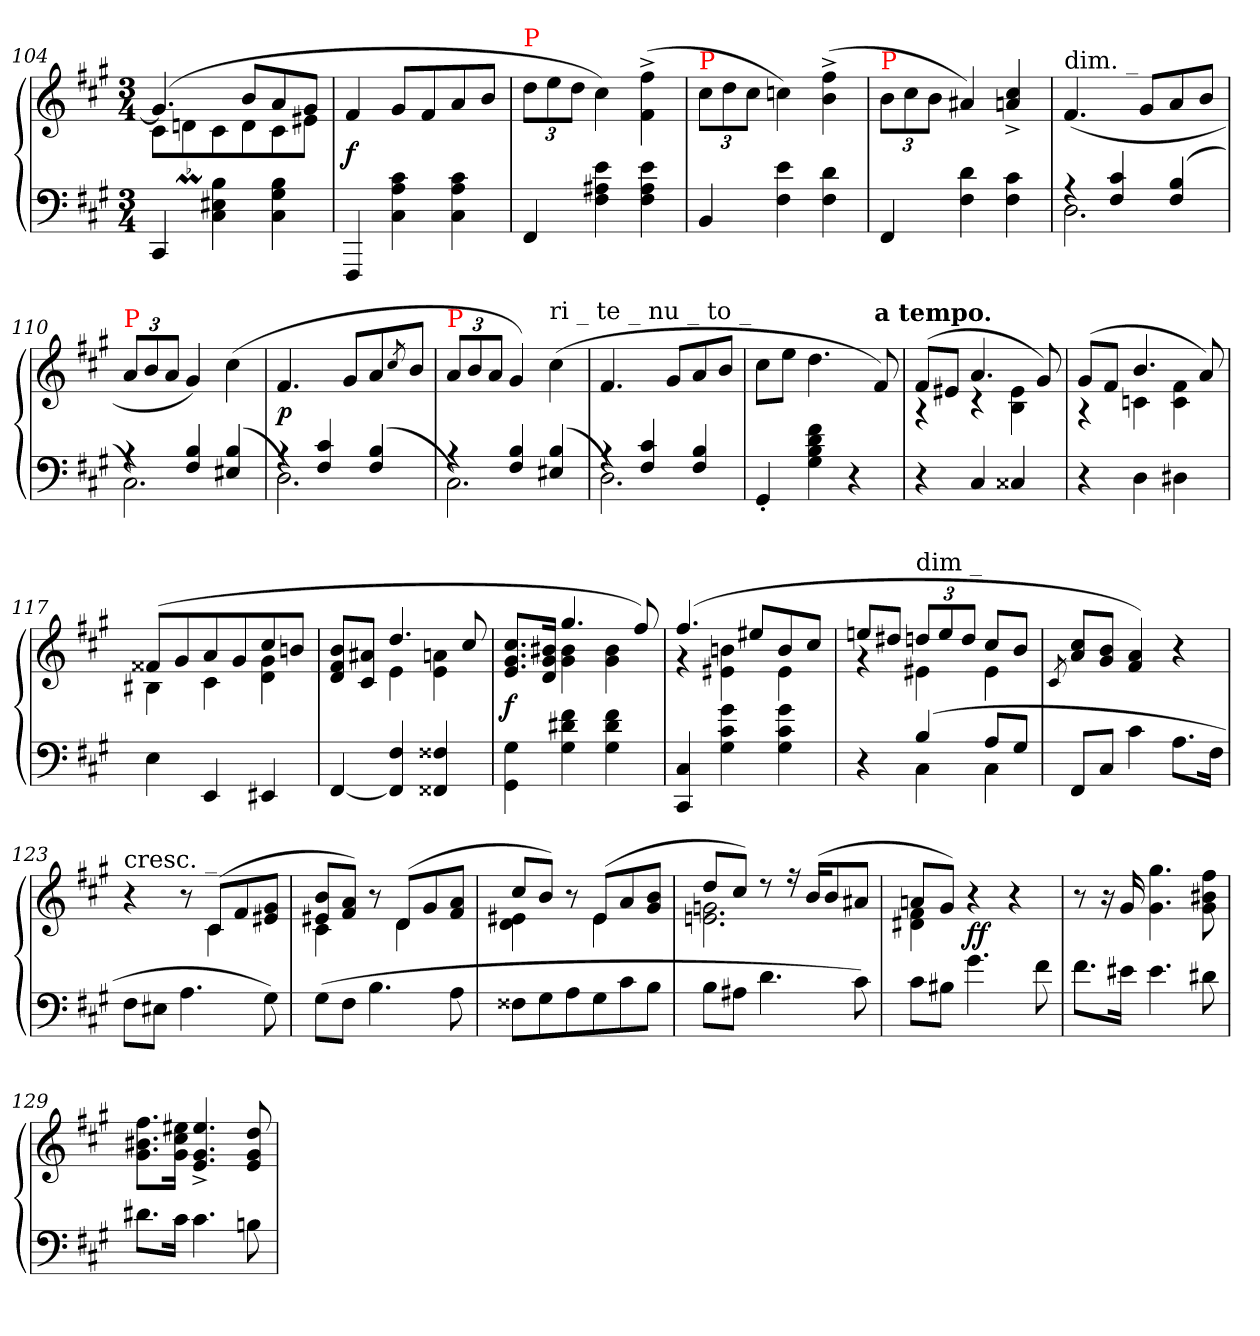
**kern	**kern	**dynam
*part1	*part1	*part1
*staff2	*staff1	*staff1/2
*clefF4	*clefG2	*
*k[f#c#g#]	*k[f#c#g#]	*
*M3/4	*M3/4	*
=104	=104	=104
*	*^	*
4CC#/	(4.g#/]	8c#\L	.
!	!	!LO:MOR:acc=-	!
.	.	8dnm\	.
4C#\ 4E#X\ 4B\	.	8c#\	.
.	8b/L	8d\	.
4C#\ 4G#\ 4B\	8a/	8c#\	.
.	8g#/J	8e#X\J	.
*	*v	*v	*
=105	=105	=105
4FFF#	4f#/	f
4C#\ 4A\ 4c#\	8g#/L	.
.	8f#/	.
4C#\ 4A\ 4c#\	8a/	.
.	8b/J	.
=106	=106	=106
*	*Xbrackettup	*
!	!LO:TX:a:color=red:t=P	!
4FF#/	12dd\L	.
.	12ee\	.
.	12dd\J	.
4F#\ 4A#X\ 4e\	4cc#)	.
4F#\ 4A#\ 4e\	(4ff#^<\ 4f#^<\	.
=107	=107	=107
!	!LO:TX:a:color=red:t=P	!
4BB/	12cc#\L	.
.	12dd\	.
.	12cc#\J	.
4F#\ 4e\	4ccn\)	.
4F#\ 4d\	(4b^<\ 4ff#^<\	.
=108	=108	=108
!	!LO:TX:a:color=red:t=P	!
4FF#/	12b\L	.
.	12cc#\	.
.	12b\J	.
4F#\ 4d\	4a#X/)	.
4F#\ 4c#\	4an^/ 4cc#^/	.
=109	=109	=109
*^	*	*
!	!	!LO:TX:a:t=dim. _	!
4rA	2.D\)	(>4.f#/	.
4F#/ 4c#/	.	.	.
.	.	8g#/L	.
(>4F#/ 4B/	.	8a/	.
.	.	8b/J	.
=110	=110	=110	=110
!	!	!LO:TX:a:color=red:t=P	!
4rA	2.C#\)	12a/L	.
.	.	12b/	.
.	.	12a/J	.
4F#/ 4B/	.	4g#/)	.
(>4E#X/ 4B/	.	(4cc#\	.
=111	=111	=111	=111
4rA	2.D\)	4.f#/	p
4F#/ 4c#/	.	.	.
.	.	8g#/L	.
(>4F#/ 4B/	.	8a/	.
.	.	8qcc#	.
.	.	8b/J	.
=112	=112	=112	=112
!	!	!LO:TX:a:color=red:t=P	!
4rA	2.C#\)	12a/L	.
.	.	12b/	.
.	.	12a/J	.
4F#/ 4B/	.	4g#/)	.
!	!	!LO:TX:a:t=ri _ te _ nu _ to _	!
(>4E#X/ 4B/	.	(>4cc#\	.
=113	=113	=113	=113
4rA	2.D\)	4.f#/	.
4F#/ 4c#/	.	.	.
.	.	8g#/L	.
(>4F#/ 4B/	.	8a/	.
.	.	8b/J	.
*v	*v	*	*
=114	=114	=114
4GG#'/	8cc#\L	.
.	8ee\J	.
4G#\ 4B\ 4d\ 4f#\	4.dd\	.
4r	.	.
!	!LO:TX:a:B:t=a tempo.	!
.	8f#/)	.
=115	=115	=115
*	*^	*
4r	(8f#/L	4rA	.
.	8e#X/J	.	.
4C#/	4.a/	4rc	.
4C##X/	.	4B\ 4e#\	.
.	8g#/)	.	.
=116	=116	=116	=116
4r	(8g#/L	4rA	.
.	8f#/J	.	.
4D\	4.b/	4cn\	.
4D#X\	.	4c\ 4f#\	.
.	8a/)	.	.
=117	=117	=117	=117
4E\	(8f##X/L	4B#X\	.
.	8g#/	.	.
4EE/	8a/	4c#\	.
.	8g#/	.	.
4EE#X/	8cc#/	4d\ 4g#\	.
.	8bn/J	.	.
=118	=118	=118	=118
[4FF#/	8d/ 8f#/ 8b/L	4ryy	.
.	8c#/ 8a#X/J	.	.
4FF#]/ 4F#/	4.dd/	4e\	.
4FF##X/ 4F##X/	.	4e\ 4an\	.
.	8cc#/	.	.
=119	=119	=119	=119
4GG#\ 4G#\	8.e/ 8.g#/ 8.cc#/L	4ryy	f
.	16d/ 16g#/ 16b#X/Jk	.	.
4G#\ 4d#X\ 4f#\	4.gg#/	4g#\ 4b#\	.
4G#\ 4d#\ 4f#\	.	4g#\ 4b#\	.
.	8ff#/)	.	.
=120	=120	=120	=120
4CC#/ 4C#/	(4.ff#/	4rg	.
4G#\ 4c#\ 4g#\	.	4e#X\ 4bn\	.
.	8ee#X/L	.	.
4G#\ 4c#\ 4g#\	8b/	4e#\	.
.	8cc#/J	.	.
=121	=121	=121	=121
*^	*	*	*
4ryy	4r	8een/L	4rg	.
.	.	8dd#X/J	.	.
!	!	!LO:TX:a:t=dim _	!	!
(>4B/	4C#\	12ddn/L	4e#X\	.
.	.	12ee/	.	.
.	.	12dd/J	.	.
8A/L	4C#\	8cc#/L	4e#\	.
8G#/J	.	8b/J	.	.
*v	*v	*	*	*
*	*v	*v	*
=122	=122	=122
.	8qc#	.
8FF#/L	8a/ 8cc#/L	.
8C#/J	8g#/ 8b/J	.
4c#\	4f#/ 4a/)	.
8.A\L	4r	.
16F#\Jk	.	.
=123	=123	=123
*	*^	*
!	!LO:TX:a:t=cresc. _	!	!
8F#\L	4ryy	4r	.
8E#X\J	.	.	.
4.A\	8ryy	8r	.
.	(>8c#/L	4c#\	.
.	8f#/	.	.
8G#\)	8e#X/ 8g#/J	8ryy	.
=124	=124	=124	=124
(8G#\L	8e#X/ 8b/L	4c#\	.
8F#\J	8f#/ 8a/J)	.	.
4.B\	8r	8ryy	.
.	(>8d/L	4d\	.
.	8g#/	.	.
8A\	8f#/ 8a/J	8ryy	.
=125	=125	=125	=125
8F##X\L	8cc#/L	4d\ 4e#X\	.
8G#\	8b/J)	.	.
8A\	8r	8ryy	.
8G#\	(8e#/L	4e#\	.
8c#\	8a/	.	.
8B\J	8g#/ 8b/J	8ryy	.
=126	=126	=126	=126
8BL	8ddL	2.gn 2.en	.
8A#XJ	8cc#J)	.	.
4.d	8r	.	.
.	16r	.	.
.	(16bKL	.	.
.	8b	.	.
8c#)	8a#XJ	.	.
=127	=127	=127	=127
8c#L	8anL	4f# 4d#X	.
8B#XJ	8g#J)	.	.
4.g#	4r	2ryy	f f
.	4r	.	.
8f#	.	.	.
*	*v	*v	*
=128	=128	=128
8.f#L	8r	.
.	16r	.
16e#XJk	16g#	.
4.e#	4.gg#\ 4.g#\	.
8d#X	8ff#\ 8b#X\ 8g#\	.
=129	=129	=129
8.d#XL	8.ff#\ 8.b#X\ 8.g#\L	.
16c#Jk	16ee#X 16cc# 16g#Jk	.
4.c#	4.ee#^ 4.g#^ 4.e^	.
8Bn	8dd 8g# 8e	.
=	=	=
*-	*-	*-
